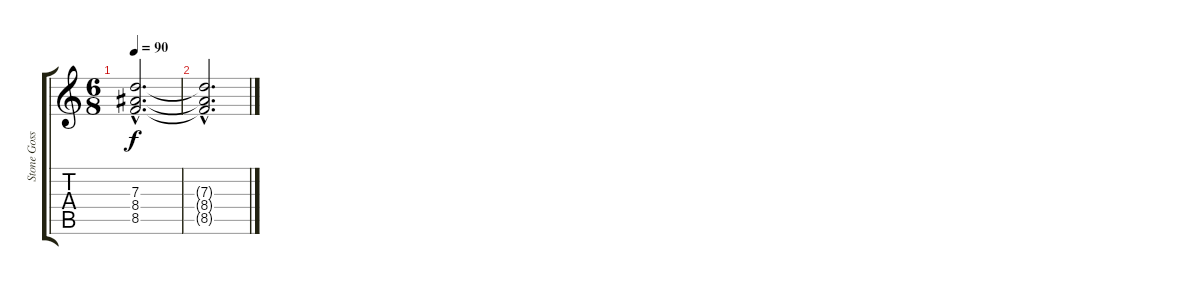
\track ("Stone Gossard" "Stone Goss") {instrument distortionguitar}
\staff {score tabs}
\tuning (E4 B3 G3 D3 A2 E2) {hide}
\ts (6 8)
\tempo 90
\clef g2
\ks c
(7.3{hac t} 8.4{hac t} 8.5{hac t}).2{d dy f} |
(7.3{hac t} 8.4{hac t} 8.5{hac t}).2{d}
